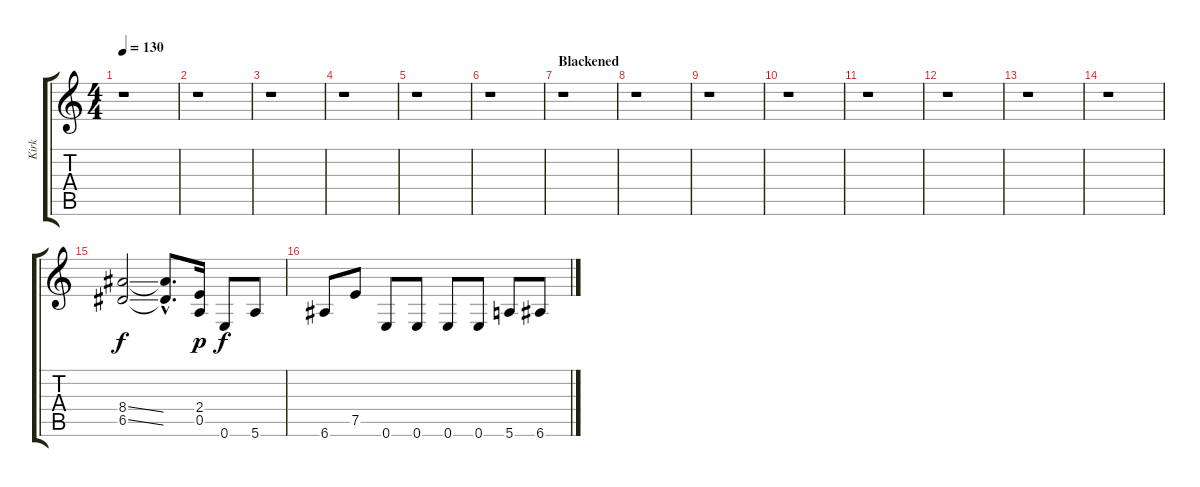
\track ("Kirk" "Kirk") {instrument distortionguitar}
\staff {score tabs}
\tuning (E4 B3 G3 D3 A2 E2) {hide}
\ts (4 4)
\tempo 130
\clef g2
\ks c
r.1{dy f} |
r.1 |
r.1 |
r.1 |
r.1 |
r.1 |
\section ("" "Blackened")
r.1 |
r.1 |
r.1 |
r.1 |
r.1 |
r.1 |
r.1 |
r.1 |
(8.4{ss} 6.5{ss}).2{volume 13} (8.4{hac t} 6.5{hac t}).8{d} (2.4 0.5).16{dy p} 0.6.8{dy f} 5.6.8 |
6.6.8 7.5.8 0.6.8 0.6.8 0.6.8 0.6.8 5.6.8 6.6.8
